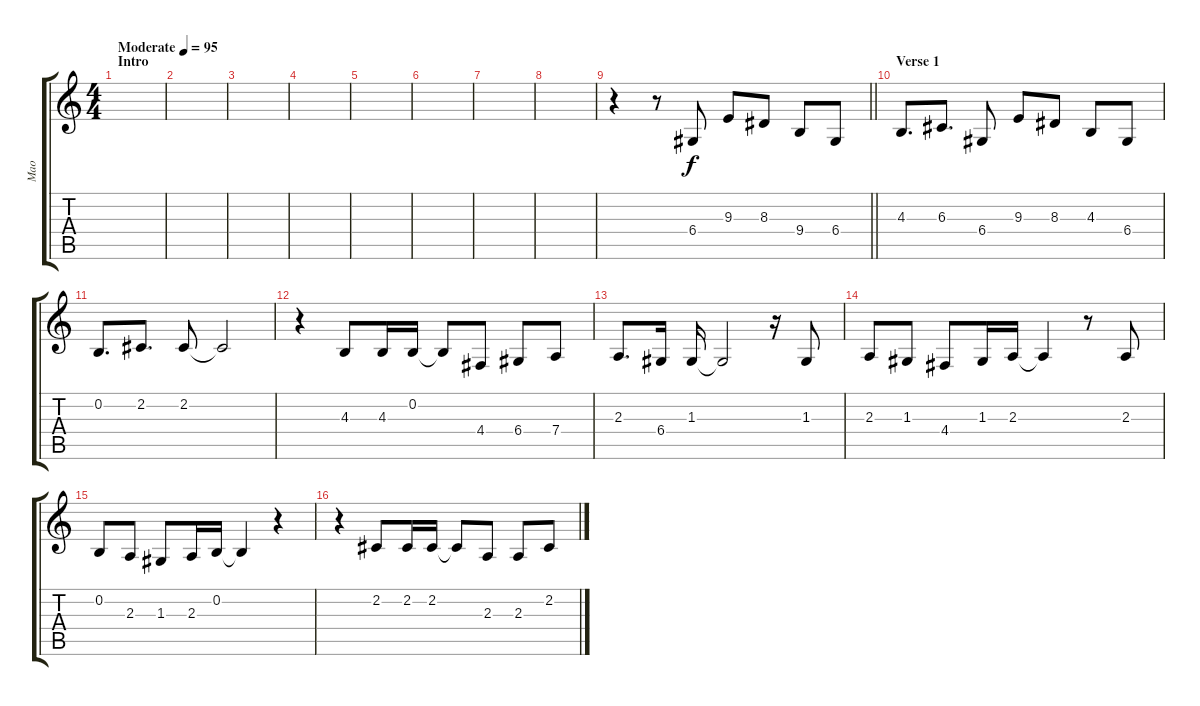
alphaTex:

\track ("Mao" "Mao") {instrument fx1rain}
\staff {score tabs}
\tuning (E4 B3 G3 D3 A2 E2) {hide}
\ts (4 4)
\section ("" "Intro")
\tempo (95 "Moderate")
\clef g2
\ks c
|
|
|
|
|
|
|
|
\barLineRight lightlight
r.4 r.8 6.4.8 9.3.8 8.3.8 9.4.8 6.4.8 |
\section ("" "Verse 1")
4.3.8{d} 6.3.8{d} 6.4.8 9.3.8 8.3.8 4.3.8 6.4.8 |
0.2.8{d} 2.2.8{d} 2.2.8 2.2{t}.2 |
r.4 4.3.8 4.3.16 0.2.16 0.2{t}.8 4.4.8 6.4.8 7.4.8 |
2.3.8{d} 6.4.16 1.3.16 1.3{t}.2 r.16 1.3.8 |
2.3.8 1.3.8 4.4.8 1.3.16 2.3.16 2.3{t}.4 r.8 2.3.8 |
0.2.8 2.3.8 1.3.8 2.3.16 0.2.16 0.2{t}.4 r.4 |
r.4 2.2.8 2.2.16 2.2.16 2.2{t}.8 2.3.8 2.3.8 2.2.8
